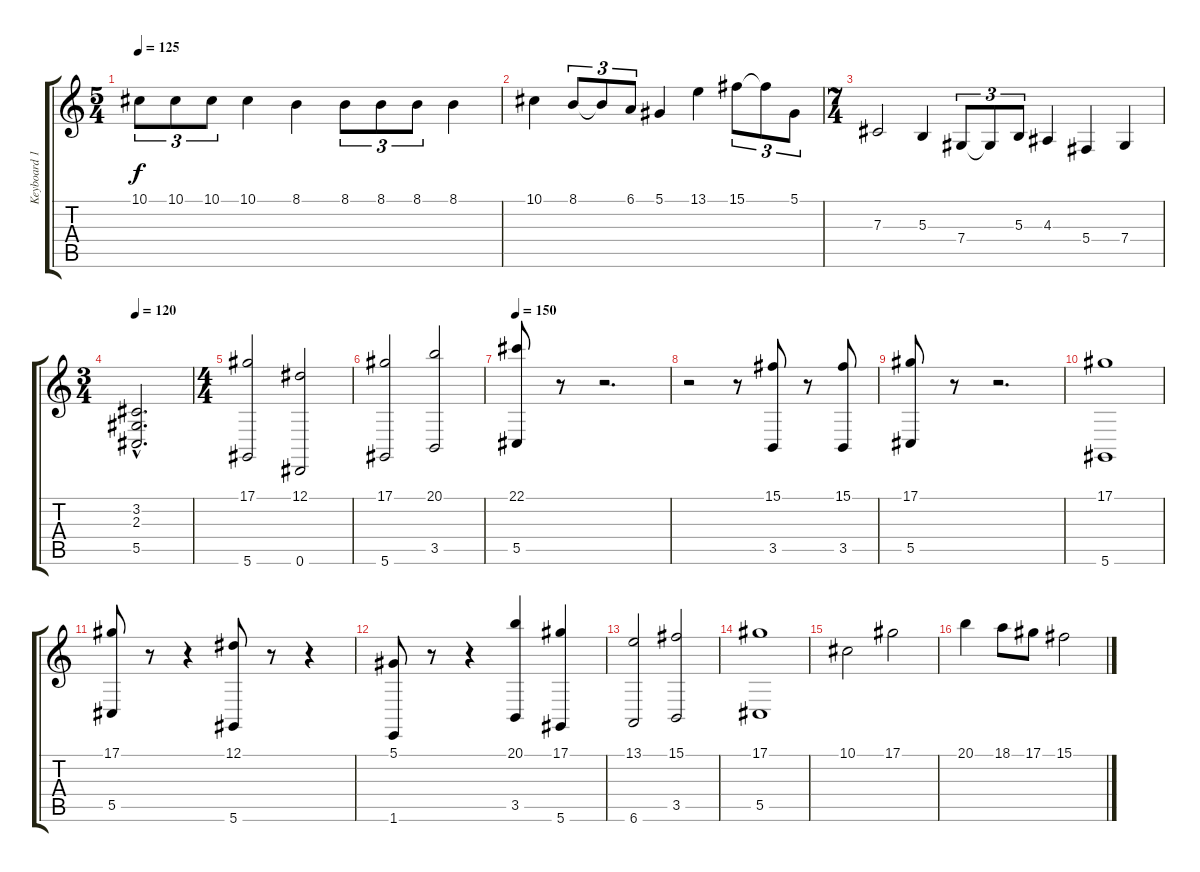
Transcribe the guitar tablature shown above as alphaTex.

\track ("Keyboard 1" "Keyboard 1") {instrument pad2warm}
\staff {score tabs}
\tuning (Eb4 Bb3 Gb3 Db3 Ab2 Eb2) {hide}
\ts (5 4)
\tempo 125
\clef g2
\ks c
10.1.8{tu (3 2) dy f} 10.1.8{tu (3 2)} 10.1.8{tu (3 2)} 10.1.4 8.1.4 8.1.8{tu (3 2)} 8.1.8{tu (3 2)} 8.1.8{tu (3 2)} 8.1.4 |
10.1.4 8.1.8{tu (3 2)} 8.1{t}.8{tu (3 2)} 6.1.8{tu (3 2)} 5.1.4 13.1.4 15.1.8{tu (3 2)} 15.1{t}.8{tu (3 2)} 5.1.8{tu (3 2)} |
\ts (7 4)
7.3.2 5.3.4 7.4.8{tu (3 2)} 7.4{t}.8{tu (3 2)} 5.3.8{tu (3 2)} 4.3.4 5.4.4 7.4.4 |
\ts (3 4)
\tempo 120
(3.2{hac} 2.3{hac} 5.5{hac}).2{d} |
\ts (4 4)
(17.1 5.6).2 (12.1 0.6).2 |
(17.1 5.6).2 (20.1 3.5).2 |
\tempo 150
(22.1 5.5).8 r.8 r.2{d} |
r.2 r.8 (15.1 3.5).8 r.8 (15.1 3.5).8 |
(17.1 5.5).8 r.8 r.2{d} |
(17.1 5.6).1 |
(17.1 5.5).8 r.8 r.4 (12.1 5.6).8 r.8 r.4 |
(5.1 1.6).8 r.8 r.4 (20.1 3.5).4 (17.1 5.6).4 |
(13.1 6.6).2 (15.1 3.5).2 |
(17.1 5.5).1 |
10.1.2{instrument stringensemble1} 17.1.2 |
20.1.4 18.1.8 17.1.8 15.1.2
